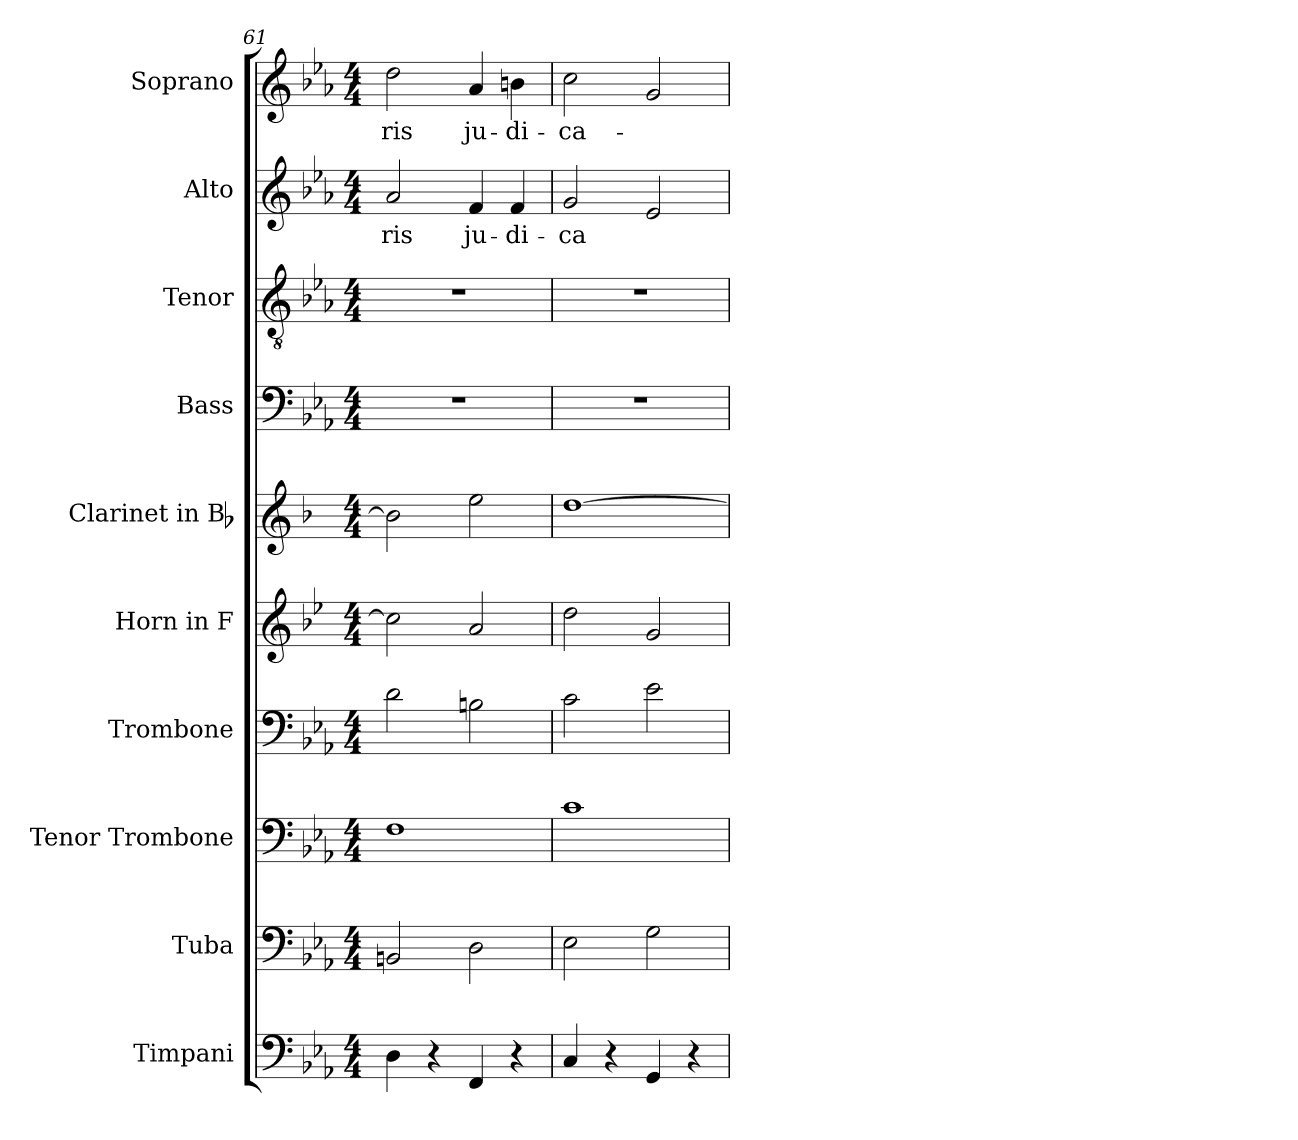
**kern	**kern	**kern	**kern	**kern	**kern	**kern	**kern	**kern	**text	**kern	**text
*part10	*part9	*part8	*part7	*part6	*part5	*part4	*part3	*part2	*part2	*part1	*part1
*staff10	*staff9	*staff8	*staff7	*staff6	*staff5	*staff4	*staff3	*staff2	*staff2	*staff1	*staff1
*I"Timpani	*I"Tuba	*I"Tenor Trombone	*I"Trombone	*I"Horn in F	*I"Clarinet in Bb	*I"Bass	*I"Tenor	*I"Alto	*	*I"Soprano	*
*I'Timp.	*I'Tba.	*I'Ten. Tbn.	*I'Tbn.	*I'Hn.	*I'Cl.	*I'B.	*I'T.	*I'A.	*	*I'S.	*
*clefF4	*clefF4	*clefF4	*clefF4	*clefG2	*clefG2	*clefF4	*clefGv2	*clefG2	*	*clefG2	*
*	*	*	*	*ITrd4c7	*ITrd1c2	*	*ITrd7c12	*	*	*	*
*k[b-e-a-]	*k[b-e-a-]	*k[b-e-a-]	*k[b-e-a-]	*k[b-e-a-]	*k[b-e-a-]	*k[b-e-a-]	*k[b-e-a-]	*k[b-e-a-]	*	*k[b-e-a-]	*
*c:	*c:	*c:	*c:	*c:	*c:	*c:	*c:	*c:	*	*c:	*
*M4/4	*M4/4	*M4/4	*M4/4	*M4/4	*M4/4	*M4/4	*M4/4	*M4/4	*	*M4/4	*
=61	=61	=61	=61	=61	=61	=61	=61	=61	=61	=61	=61
!	!	!	!	!	!	!	!	!	!LO:LY:b:color=#000000	!	!
!	!	!	!	!	!	!	!	!	!	!	!LO:LY:b:color=#000000
4Di\	2BBni/	1Fi	2di\	2fi\]	2a-i\]	1r	1r	2a-i/	-ris	2ddi\	-ris
4r	.	.	.	.	.	.	.	.	.	.	.
!	!	!	!	!	!	!	!	!	!LO:LY:b:color=#000000	!	!
!	!	!	!	!	!	!	!	!	!	!	!LO:LY:b:color=#000000
4FFi/	2Di\	.	2Bni\	2di/	2ddi\	.	.	4fi/	ju-	4a-i/	ju-
!	!	!	!	!	!	!	!	!	!LO:LY:b:color=#000000	!	!
!	!	!	!	!	!	!	!	!	!	!	!LO:LY:b:color=#000000
4r	.	.	.	.	.	.	.	4fi/	-di-	4bni\	-di-
=62	=62	=62	=62	=62	=62	=62	=62	=62	=62	=62	=62
!	!	!	!	!	!	!	!	!	!LO:LY:b:color=#000000	!	!
!	!	!	!	!	!	!	!	!	!	!	!LO:LY:b:color=#000000
4Ci/	2E-i\	1ci	2ci\	2gi\	[>1cci	1r	1r	2gi/	-ca	2cci\	-ca-
4r	.	.	.	.	.	.	.	.	.	.	.
4GGi/	2Gi\	.	2e-i\	2ci/	.	.	.	2e-i/	.	2gi/	.
4r	.	.	.	.	.	.	.	.	.	.	.
=	=	=	=	=	=	=	=	=	=	=	=
*-	*-	*-	*-	*-	*-	*-	*-	*-	*-	*-	*-
